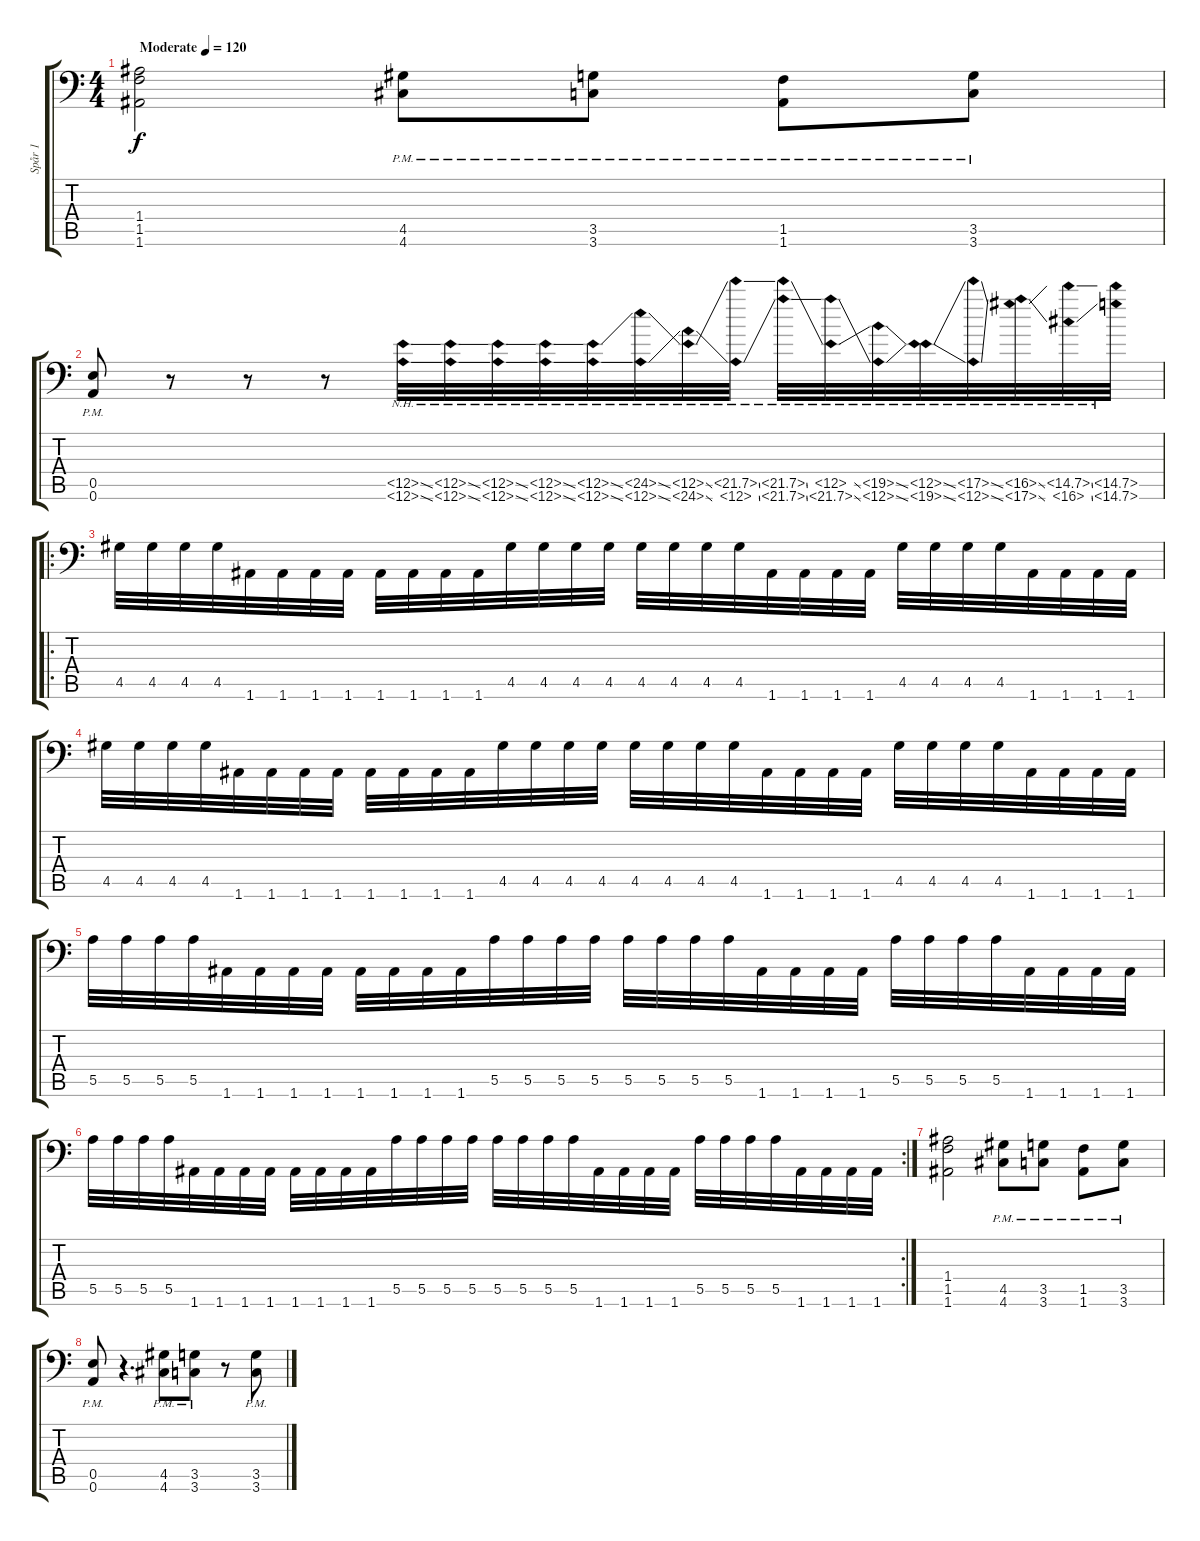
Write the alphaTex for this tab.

\track ("Spår 1" "Spår 1") {instrument distortionguitar}
\staff {score tabs}
\tuning (B3 Gb3 D3 A2 E2 A1) {hide}
\ts (4 4)
\tempo (120 "Moderate")
\clef f4
\ks c
(1.4 1.5 1.6).2{dy f instrument distortionguitar} (4.5{pm} 4.6{pm}).8 (3.5{pm} 3.6{pm}).8 (1.5{pm} 1.6{pm}).8 (3.5{pm} 3.6{pm}).8 |
(0.5{pm} 0.6{pm}).8 r.8 r.8 r.8 (29.5{nh ss} 30.6{nh ss}).32 (28.5{nh ss} 29.6{nh ss}).32 (27.5{nh ss} 28.6{nh ss}).32 (26.5{nh ss} 27.6{nh ss}).32 (25.5{nh ss} 26.6{nh ss}).32 (24.5{nh ss} 25.6{nh ss}).32 (23.5{nh ss} 24.6{nh ss}).32 (22.5{nh ss} 23.6{nh ss}).32 (21.5{nh ss} 22.6{nh ss}).32 (20.5{nh ss} 21.6{nh ss}).32 (19.5{nh ss} 20.6{nh ss}).32 (18.5{nh ss} 19.6{nh ss}).32 (17.5{nh ss} 18.6{nh ss}).32 (16.5{nh ss} 17.6{nh ss}).32 (15.5{nh ss} 16.6{nh ss}).32 (14.5{nh} 15.6{nh}).32 |
\ro
4.5.32 4.5.32 4.5.32 4.5.32 1.6.32 1.6.32 1.6.32 1.6.32 1.6.32 1.6.32 1.6.32 1.6.32 4.5.32 4.5.32 4.5.32 4.5.32 4.5.32 4.5.32 4.5.32 4.5.32 1.6.32 1.6.32 1.6.32 1.6.32 4.5.32 4.5.32 4.5.32 4.5.32 1.6.32 1.6.32 1.6.32 1.6.32 |
4.5.32 4.5.32 4.5.32 4.5.32 1.6.32 1.6.32 1.6.32 1.6.32 1.6.32 1.6.32 1.6.32 1.6.32 4.5.32 4.5.32 4.5.32 4.5.32 4.5.32 4.5.32 4.5.32 4.5.32 1.6.32 1.6.32 1.6.32 1.6.32 4.5.32 4.5.32 4.5.32 4.5.32 1.6.32 1.6.32 1.6.32 1.6.32 |
5.5.32 5.5.32 5.5.32 5.5.32 1.6.32 1.6.32 1.6.32 1.6.32 1.6.32 1.6.32 1.6.32 1.6.32 5.5.32 5.5.32 5.5.32 5.5.32 5.5.32 5.5.32 5.5.32 5.5.32 1.6.32 1.6.32 1.6.32 1.6.32 5.5.32 5.5.32 5.5.32 5.5.32 1.6.32 1.6.32 1.6.32 1.6.32 |
\rc 2
5.5.32 5.5.32 5.5.32 5.5.32 1.6.32 1.6.32 1.6.32 1.6.32 1.6.32 1.6.32 1.6.32 1.6.32 5.5.32 5.5.32 5.5.32 5.5.32 5.5.32 5.5.32 5.5.32 5.5.32 1.6.32 1.6.32 1.6.32 1.6.32 5.5.32 5.5.32 5.5.32 5.5.32 1.6.32 1.6.32 1.6.32 1.6.32 |
(1.4 1.5 1.6).2 (4.5{pm} 4.6{pm}).8 (3.5{pm} 3.6{pm}).8 (1.5{pm} 1.6{pm}).8 (3.5{pm} 3.6{pm}).8 |
(0.5{pm} 0.6{pm}).8 r.4{d} (4.5{pm} 4.6{pm}).8 (3.5{pm} 3.6{pm}).8 r.8 (3.5{pm} 3.6{pm}).8
